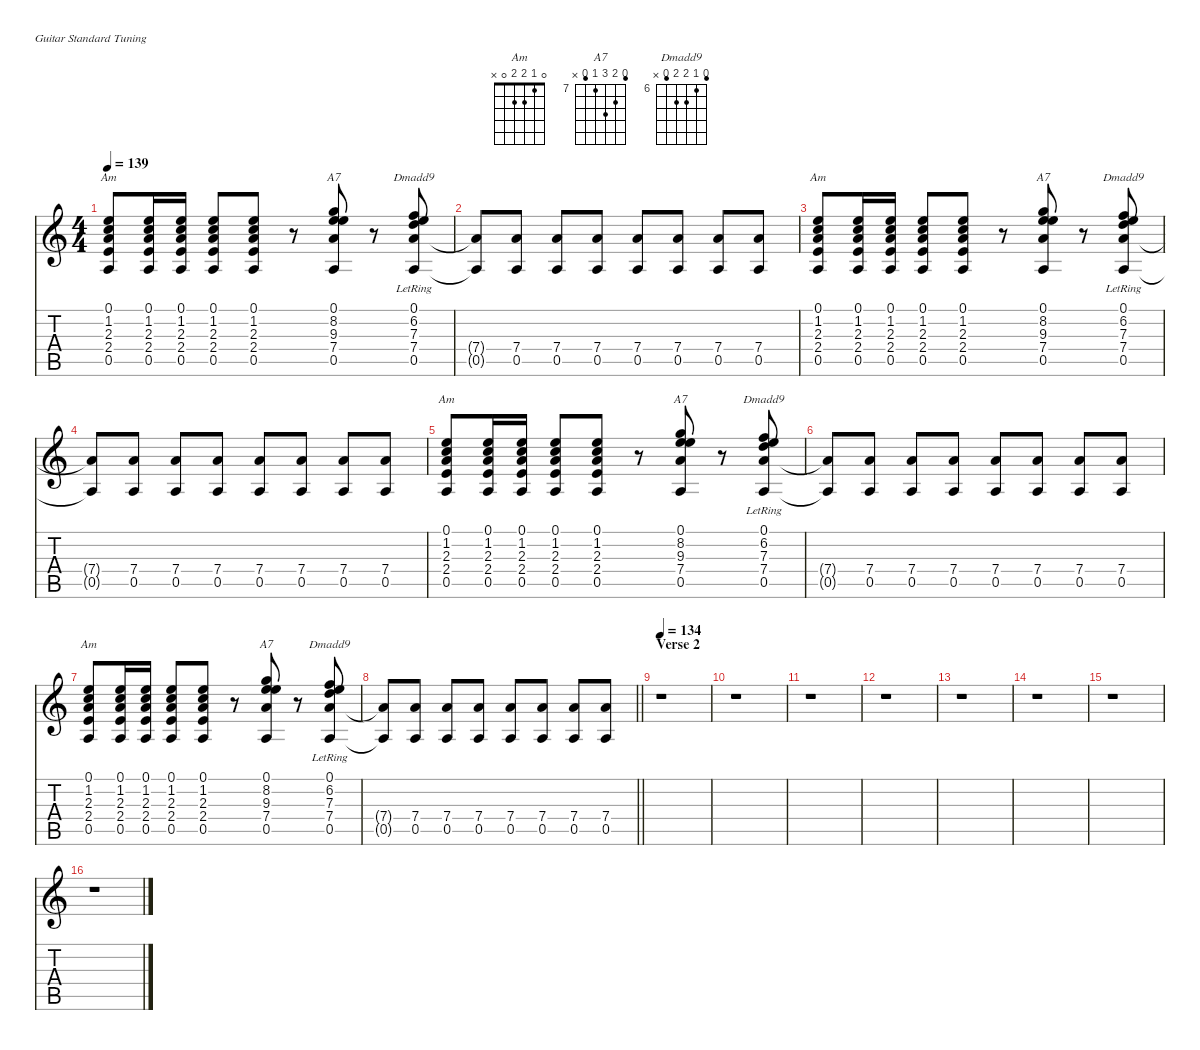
\defaultSystemsLayout 4
\hideDynamics
\bracketExtendMode nobrackets
\singleTrackTrackNamePolicy hidden
\multiTrackTrackNamePolicy hidden
\firstSystemTrackNameMode fullname
\firstSystemTrackNameOrientation horizontal
\otherSystemsTrackNameOrientation horizontal
\track ("Page Ac Guitar Picked" "s.guit.") {instrument acousticguitarsteel}
\staff {score tabs}
\tuning (E4 B3 G3 D3 A2 E2)
\chord ("Am" 0 1 2 2 0 x)
\chord ("A7" 6 8 9 7 6 x) {firstfret 7}
\chord ("Dmadd9" 5 6 7 7 5 x) {firstfret 6}
\ts (4 4)
\tempo 139
\clef g2
\ks aminor
(0.1 1.2 2.3 2.4 0.5).8{ch "Am" dy f beam Up} (0.1 1.2 2.3 2.4 0.5).16{beam Up} (0.1 1.2 2.3 2.4 0.5).16{beam Up} (0.1 1.2 2.3 2.4 0.5).8{beam Up} (0.1 1.2 2.3 2.4 0.5).8{beam Up} r.8{beam Up} (0.1 8.2 9.3 7.4 0.5).8{ch "A7" beam Up} r.8{beam Up} (0.1{lr} 6.2{lr} 7.3{lr} 7.4 0.5).8{ch "Dmadd9" beam Up} |
(7.4{t} 0.5{t}).8{beam Up} (7.4 0.5).8{beam Up} (7.4 0.5).8{beam Up} (7.4 0.5).8{beam Up} (7.4 0.5).8{beam Up} (7.4 0.5).8{beam Up} (7.4 0.5).8{beam Up} (7.4 0.5).8{beam Up} |
(0.1 1.2 2.3 2.4 0.5).8{ch "Am" beam Up} (0.1 1.2 2.3 2.4 0.5).16{beam Up} (0.1 1.2 2.3 2.4 0.5).16{beam Up} (0.1 1.2 2.3 2.4 0.5).8{beam Up} (0.1 1.2 2.3 2.4 0.5).8{beam Up} r.8{beam Up} (0.1 8.2 9.3 7.4 0.5).8{ch "A7" beam Up} r.8{beam Up} (0.1{lr} 6.2{lr} 7.3{lr} 7.4 0.5).8{ch "Dmadd9" beam Up} |
(7.4{t} 0.5{t}).8{beam Up} (7.4 0.5).8{beam Up} (7.4 0.5).8{beam Up} (7.4 0.5).8{beam Up} (7.4 0.5).8{beam Up} (7.4 0.5).8{beam Up} (7.4 0.5).8{beam Up} (7.4 0.5).8{beam Up} |
(0.1 1.2 2.3 2.4 0.5).8{ch "Am" beam Up} (0.1 1.2 2.3 2.4 0.5).16{beam Up} (0.1 1.2 2.3 2.4 0.5).16{beam Up} (0.1 1.2 2.3 2.4 0.5).8{beam Up} (0.1 1.2 2.3 2.4 0.5).8{beam Up} r.8{beam Up} (0.1 8.2 9.3 7.4 0.5).8{ch "A7" beam Up} r.8{beam Up} (0.1{lr} 6.2{lr} 7.3{lr} 7.4 0.5).8{ch "Dmadd9" beam Up} |
(7.4{t} 0.5{t}).8{beam Up} (7.4 0.5).8{beam Up} (7.4 0.5).8{beam Up} (7.4 0.5).8{beam Up} (7.4 0.5).8{beam Up} (7.4 0.5).8{beam Up} (7.4 0.5).8{beam Up} (7.4 0.5).8{beam Up} |
(0.1 1.2 2.3 2.4 0.5).8{ch "Am" beam Up} (0.1 1.2 2.3 2.4 0.5).16{beam Up} (0.1 1.2 2.3 2.4 0.5).16{beam Up} (0.1 1.2 2.3 2.4 0.5).8{beam Up} (0.1 1.2 2.3 2.4 0.5).8{beam Up} r.8{beam Up} (0.1 8.2 9.3 7.4 0.5).8{ch "A7" beam Up} r.8{beam Up} (0.1{lr} 6.2{lr} 7.3{lr} 7.4 0.5).8{ch "Dmadd9" beam Up} |
\barLineRight lightlight
(7.4{t} 0.5{t}).8{beam Up} (7.4 0.5).8{beam Up} (7.4 0.5).8{beam Up} (7.4 0.5).8{beam Up} (7.4 0.5).8{beam Up} (7.4 0.5).8{beam Up} (7.4 0.5).8{beam Up} (7.4 0.5).8{beam Up} |
\section ("" "Verse 2")
\tempo 134
r.1{beam Down} |
r.1{beam Down} |
r.1{beam Down} |
r.1{beam Down} |
r.1{beam Down} |
r.1{beam Down} |
r.1{beam Down} |
r.1{beam Down}
